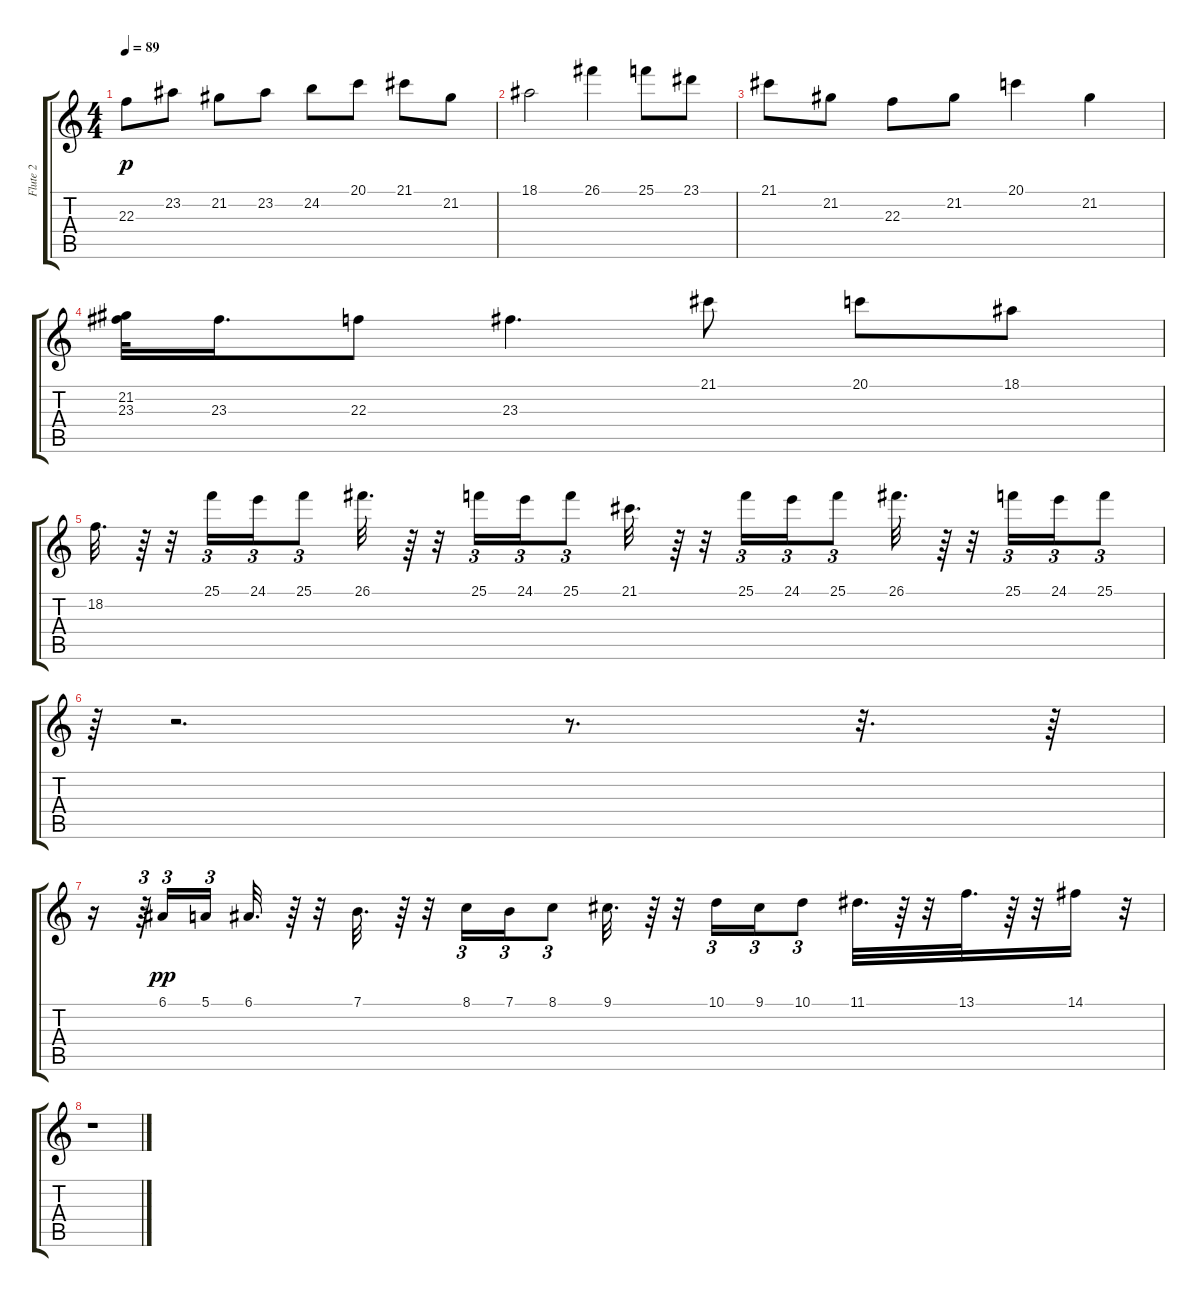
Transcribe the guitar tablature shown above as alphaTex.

\track ("Flute 2" "Flute 2") {instrument flute}
\staff {score tabs}
\tuning (E4 B3 G3 D3 A2 E2) {hide}
\ts (4 4)
\tempo 89
\clef g2
\ks c
22.3.8{dy p} 23.2.8 21.2.8 23.2.8 24.2.8 20.1.8 21.1.8 21.2.8 |
18.1.2 26.1.4 25.1.8 23.1.8 |
21.1.8 21.2.8 22.3.8 21.2.8 20.1.4 21.2.4 |
(21.2 23.3).32 23.3.16{d} 22.3.8 23.3.4{d} 21.1.8 20.1.8 18.1.8 |
18.2.32{d} r.64 r.32 25.1.16{tu (3 2)} 24.1.16{tu (3 2)} 25.1.8{tu (3 2)} 26.1.32{d} r.64 r.32 25.1.16{tu (3 2)} 24.1.16{tu (3 2)} 25.1.8{tu (3 2)} 21.1.32{d} r.64 r.32 25.1.16{tu (3 2)} 24.1.16{tu (3 2)} 25.1.8{tu (3 2)} 26.1.32{d} r.64 r.32 25.1.16{tu (3 2)} 24.1.16{tu (3 2)} 25.1.8{tu (3 2)} |
r.64{tu (3 2)} r.2{d} r.8{d} r.32{d} r.64 |
r.16 r.64{tu (3 2)} 6.1.16{tu (3 2) dy pp} 5.1.16{tu (3 2) beam splitsecondary} 6.1.32{d} r.64 r.32 7.1.32{d} r.64 r.32 8.1.16{tu (3 2)} 7.1.16{tu (3 2)} 8.1.8{tu (3 2)} 9.1.32{d} r.64 r.32 10.1.16{tu (3 2)} 9.1.16{tu (3 2)} 10.1.8{tu (3 2)} 11.1.32{d} r.64 r.32 13.1.32{d} r.64 r.32 14.1.16 r.32 |
r.1
